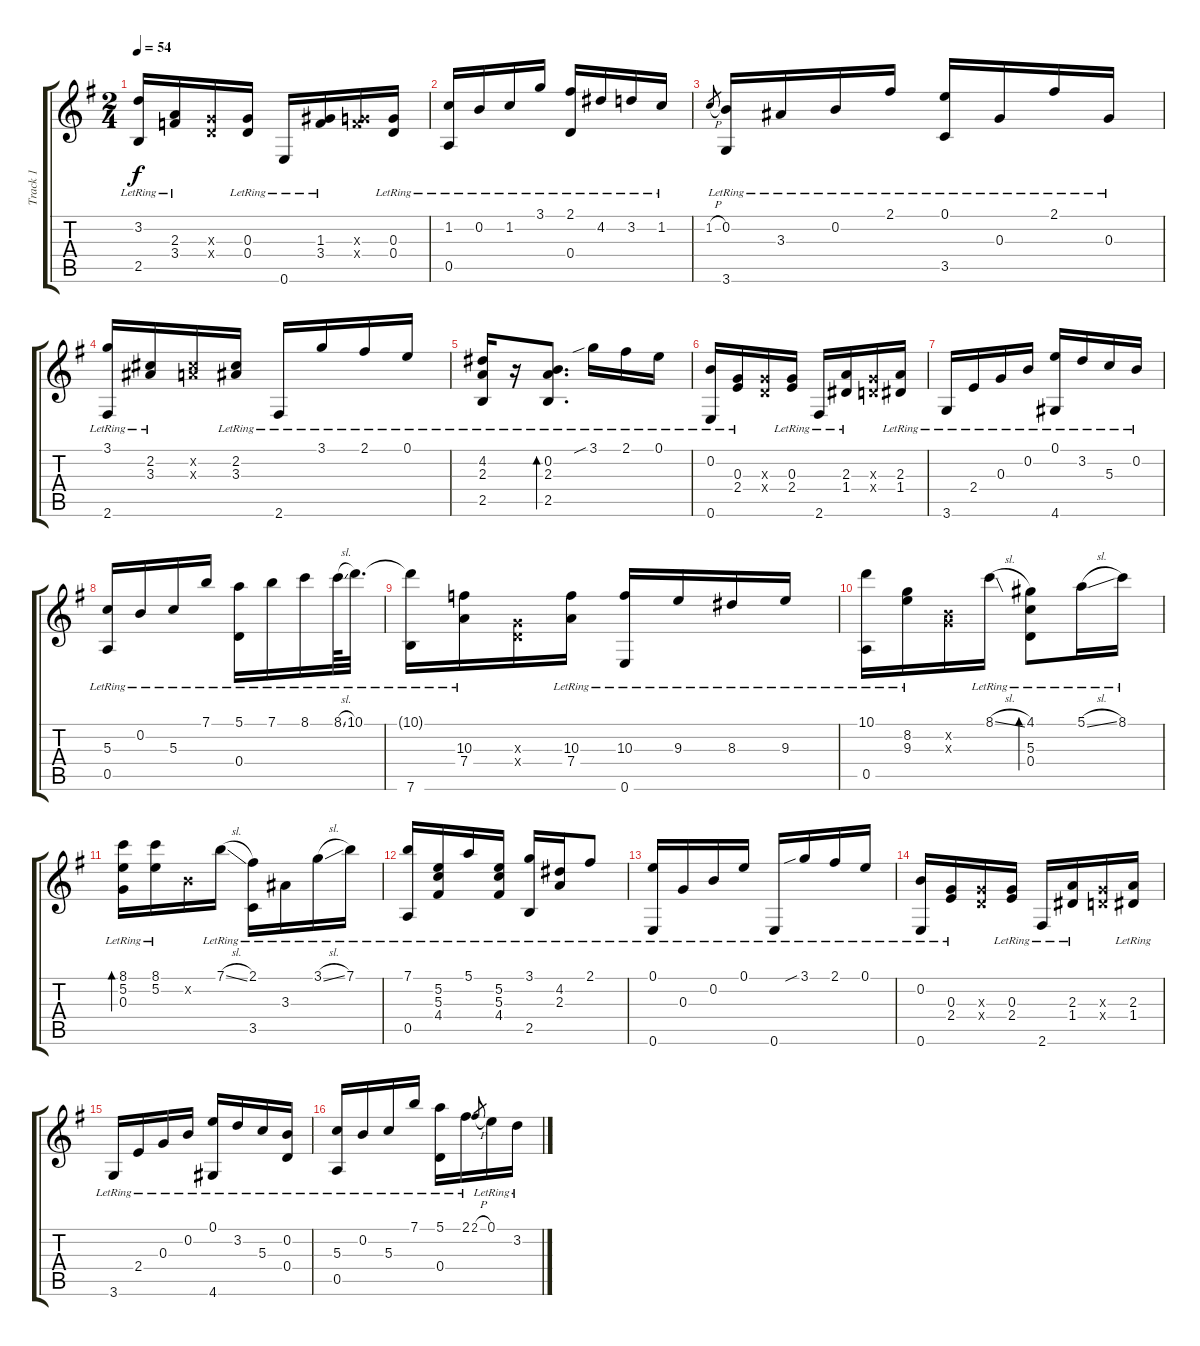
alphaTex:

\track ("Track 1" "Track 1") {instrument acousticguitarnylon}
\staff {score tabs}
\tuning (E4 B3 G3 D3 A2 E2) {hide}
\ts (2 4)
\tempo 54
\clef g2
\ks g
(3.2{t} 2.5{lr}).16{dy f} (2.3{lr} 3.4{lr}).16 (0.3{x} 0.4{x}).16 (0.3{lr} 0.4{lr}).16 0.6{lr}.16 (1.3{lr} 3.4{lr}).16 (0.3{x} 3.4{x}).16 (0.3{lr} 0.4{lr}).16 |
(1.2{lr} 0.5{lr}).16 0.2{lr}.16 1.2{lr}.16 3.1{lr}.16 (2.1{lr} 0.4{lr}).16 4.2{lr}.16 3.2{lr}.16 1.2{lr}.16 |
1.2{h}.8{gr} (0.2{lr} 3.6{lr}).16 3.3{lr}.16 0.2{lr}.16 2.1{lr}.16 (0.1{lr} 3.5{lr}).16 0.3{lr}.16 2.1{lr}.16 0.3{lr}.16 |
(3.1{lr} 2.6{lr}).16 (2.2{lr} 3.3{lr}).16 (2.2{x} 2.3{x}).16 (2.2{lr} 3.3{lr}).16 2.6{lr}.16 3.1{lr}.16 2.1{lr}.16 0.1{lr}.16 |
(4.2{lr} 2.3{lr} 2.5{lr}).16 r.16 (0.2{lr} 2.3{lr} 2.5{lr}).8{d bd 60} 3.1{sib lr}.16 2.1{lr}.16 0.1{lr}.16 |
(0.2{lr} 0.6{lr}).16 (0.3{lr} 2.4{lr}).16 (0.3{x} 0.4{x}).16 (0.3{lr} 2.4{lr}).16 2.6{lr}.16 (2.3{lr} 1.4{lr}).16 (0.3{x} 0.4{x}).16 (2.3{lr} 1.4{lr}).16 |
3.6{lr}.16 2.4{lr}.16 0.3{lr}.16 0.2{lr}.16 (0.1{lr} 4.6{lr}).16 3.2{lr}.16 5.3{lr}.16 0.2{lr}.16 |
(5.3{lr} 0.5{lr}).16 0.2{lr}.16 5.3{lr}.16 7.1{lr}.16 (5.1{lr} 0.4{lr}).16 7.1{lr}.16 8.1{lr}.16 8.1{sl lr}.64 10.1{lr}.32{d} |
(10.1{t} 7.6{lr}).16 (10.3{lr} 7.4{lr}).16 (0.3{x} 0.4{x}).16 (10.3{lr} 7.4{lr}).16 (10.3{lr} 0.6{lr}).16 9.3{lr}.16 8.3{lr}.16 9.3{lr}.16 |
(10.1{lr} 0.5{lr}).16 (8.2{lr} 9.3{lr}).16 (0.2{x} 0.3{x}).16 8.1{sl lr}.16 (4.1{lr} 5.3 0.4{lr}).8{bd 480} 5.1{sl lr}.16 8.1{lr}.16 |
(8.1{lr} 5.2 0.3{lr}).16{bd 480} (8.1 5.2{lr}).16 0.2{x}.16 7.1{sl lr}.16 (2.1{lr} 3.5{lr}).16 3.3{lr}.16 3.1{sl lr}.16 7.1{lr}.16 |
(7.1{lr} 0.5{lr}).16 (5.2{lr} 5.3{lr} 4.4{lr}).16 5.1{lr}.16 (5.2{lr} 5.3{lr} 4.4{lr}).16 (3.1{lr} 2.5{lr}).16 (4.2{lr} 2.3{lr}).16 2.1{lr}.8 |
(0.1{lr} 0.6{lr}).16 0.3{lr}.16 0.2{lr}.16 0.1{lr}.16 0.6{lr}.16 3.1{sib lr}.16 2.1{lr}.16 0.1{lr}.16 |
(0.2{lr} 0.6{lr}).16 (0.3{lr} 2.4{lr}).16 (0.3{x} 0.4{x}).16 (0.3{lr} 2.4{lr}).16 2.6{lr}.16 (2.3{lr} 1.4{lr}).16 (0.3{x} 0.4{x}).16 (2.3{lr} 1.4{lr}).16 |
3.6{lr}.16 2.4{lr}.16 0.3{lr}.16 0.2{lr}.16 (0.1{lr} 4.6{lr}).16 3.2{lr}.16 5.3{lr}.16 (0.2{lr} 0.4{lr}).16 |
(5.3{lr} 0.5{lr}).16 0.2{lr}.16 5.3{lr}.16 7.1{lr}.16 (5.1{lr} 0.4{lr}).16 2.1{lr}.16 2.1{h}.8{gr} 0.1{lr}.16 3.2{lr}.16
